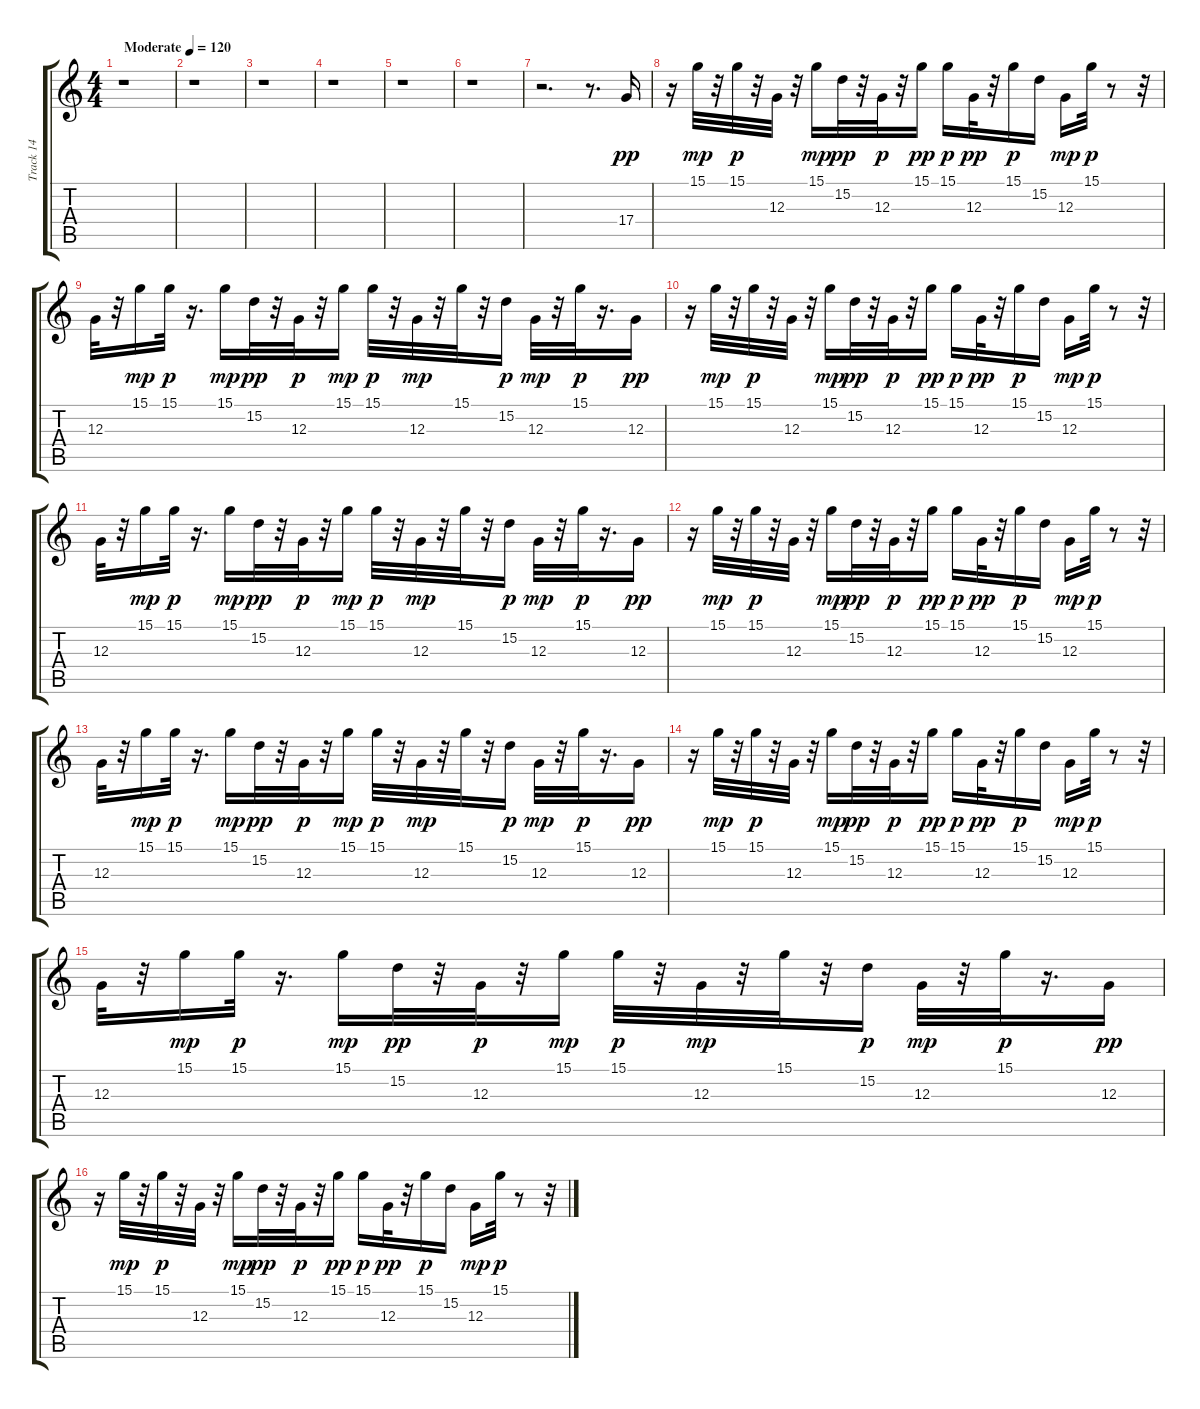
\track ("Track 14" "Track 14") {instrument synthdrum}
\staff {score tabs}
\tuning (E4 B3 G3 D3 A2 E2) {hide}
\ts (4 4)
\tempo (120 "Moderate")
\clef g2
\ks c
r.1{dy pp instrument synthdrum} |
r.1 |
r.1 |
r.1 |
r.1 |
r.1 |
r.2{d} r.8{d} 17.4.16 |
r.16 15.1.32{dy mp} r.32 15.1.32{dy p} r.32 12.3.32 r.32 15.1.16{dy mp} 15.2.32{dy pp} r.32 12.3.32{dy p} r.32 15.1.16{dy pp} 15.1.16{dy p} 12.3.32{dy pp} r.32 15.1.16{dy p} 15.2.16 12.3.16{dy mp} 15.1.32{dy p} r.8 r.32 |
12.3.32 r.32 15.1.16{dy mp} 15.1.32{dy p} r.16{d} 15.1.16{dy mp} 15.2.32{dy pp} r.32 12.3.32{dy p} r.32 15.1.16{dy mp} 15.1.32{dy p} r.32 12.3.32{dy mp} r.32 15.1.32 r.32 15.2.16{dy p} 12.3.32{dy mp} r.32 15.1.32{dy p} r.16{d} 12.3.16{dy pp} |
r.16 15.1.32{dy mp} r.32 15.1.32{dy p} r.32 12.3.32 r.32 15.1.16{dy mp} 15.2.32{dy pp} r.32 12.3.32{dy p} r.32 15.1.16{dy pp} 15.1.16{dy p} 12.3.32{dy pp} r.32 15.1.16{dy p} 15.2.16 12.3.16{dy mp} 15.1.32{dy p} r.8 r.32 |
12.3.32 r.32 15.1.16{dy mp} 15.1.32{dy p} r.16{d} 15.1.16{dy mp} 15.2.32{dy pp} r.32 12.3.32{dy p} r.32 15.1.16{dy mp} 15.1.32{dy p} r.32 12.3.32{dy mp} r.32 15.1.32 r.32 15.2.16{dy p} 12.3.32{dy mp} r.32 15.1.32{dy p} r.16{d} 12.3.16{dy pp} |
r.16 15.1.32{dy mp} r.32 15.1.32{dy p} r.32 12.3.32 r.32 15.1.16{dy mp} 15.2.32{dy pp} r.32 12.3.32{dy p} r.32 15.1.16{dy pp} 15.1.16{dy p} 12.3.32{dy pp} r.32 15.1.16{dy p} 15.2.16 12.3.16{dy mp} 15.1.32{dy p} r.8 r.32 |
12.3.32 r.32 15.1.16{dy mp} 15.1.32{dy p} r.16{d} 15.1.16{dy mp} 15.2.32{dy pp} r.32 12.3.32{dy p} r.32 15.1.16{dy mp} 15.1.32{dy p} r.32 12.3.32{dy mp} r.32 15.1.32 r.32 15.2.16{dy p} 12.3.32{dy mp} r.32 15.1.32{dy p} r.16{d} 12.3.16{dy pp} |
r.16 15.1.32{dy mp} r.32 15.1.32{dy p} r.32 12.3.32 r.32 15.1.16{dy mp} 15.2.32{dy pp} r.32 12.3.32{dy p} r.32 15.1.16{dy pp} 15.1.16{dy p} 12.3.32{dy pp} r.32 15.1.16{dy p} 15.2.16 12.3.16{dy mp} 15.1.32{dy p} r.8 r.32 |
12.3.32 r.32 15.1.16{dy mp} 15.1.32{dy p} r.16{d} 15.1.16{dy mp} 15.2.32{dy pp} r.32 12.3.32{dy p} r.32 15.1.16{dy mp} 15.1.32{dy p} r.32 12.3.32{dy mp} r.32 15.1.32 r.32 15.2.16{dy p} 12.3.32{dy mp} r.32 15.1.32{dy p} r.16{d} 12.3.16{dy pp} |
r.16 15.1.32{dy mp} r.32 15.1.32{dy p} r.32 12.3.32 r.32 15.1.16{dy mp} 15.2.32{dy pp} r.32 12.3.32{dy p} r.32 15.1.16{dy pp} 15.1.16{dy p} 12.3.32{dy pp} r.32 15.1.16{dy p} 15.2.16 12.3.16{dy mp} 15.1.32{dy p} r.8 r.32
